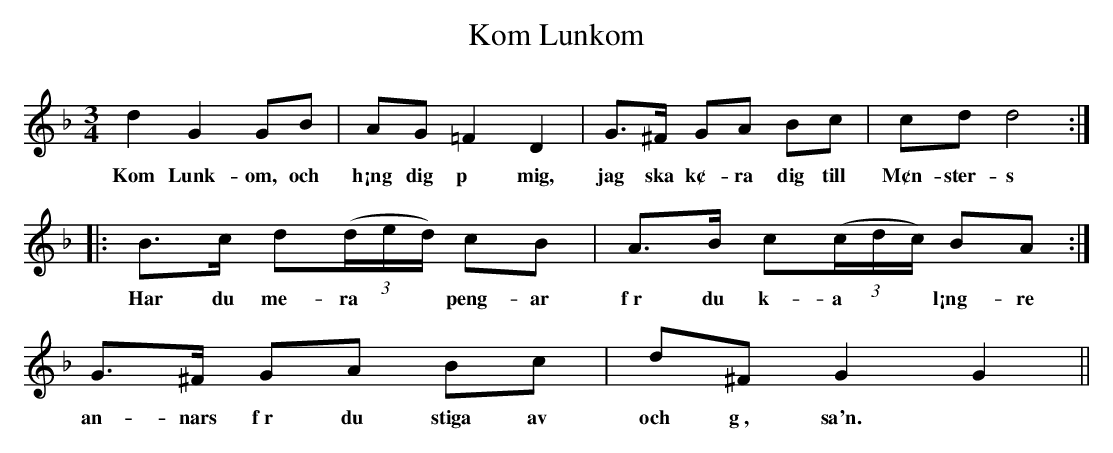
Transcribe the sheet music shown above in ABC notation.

X:1
T:Kom Lunkom
M:3/4
L:1/16
K:Gdor
d4 G4 G2B2 | A2G2 =F4 D4 | G3^F G2A2 B2c2 | c2d2 d8 :|
w:Kom Lunk-om, och h¡ng dig p  mig, jag ska k¢-ra dig till M¢n-ster- s :|
|: B3c d2((3ded) c2B2 | A3B c2((3cdc) B2A2 :|
w:Har du me-ra** peng-ar f r du  k-a** l¡ng-re :|
G3^F G2A2 B2c2 | d2^F2 G4 G4 ||
w:an-nars f r du stiga av och g , sa'n.
